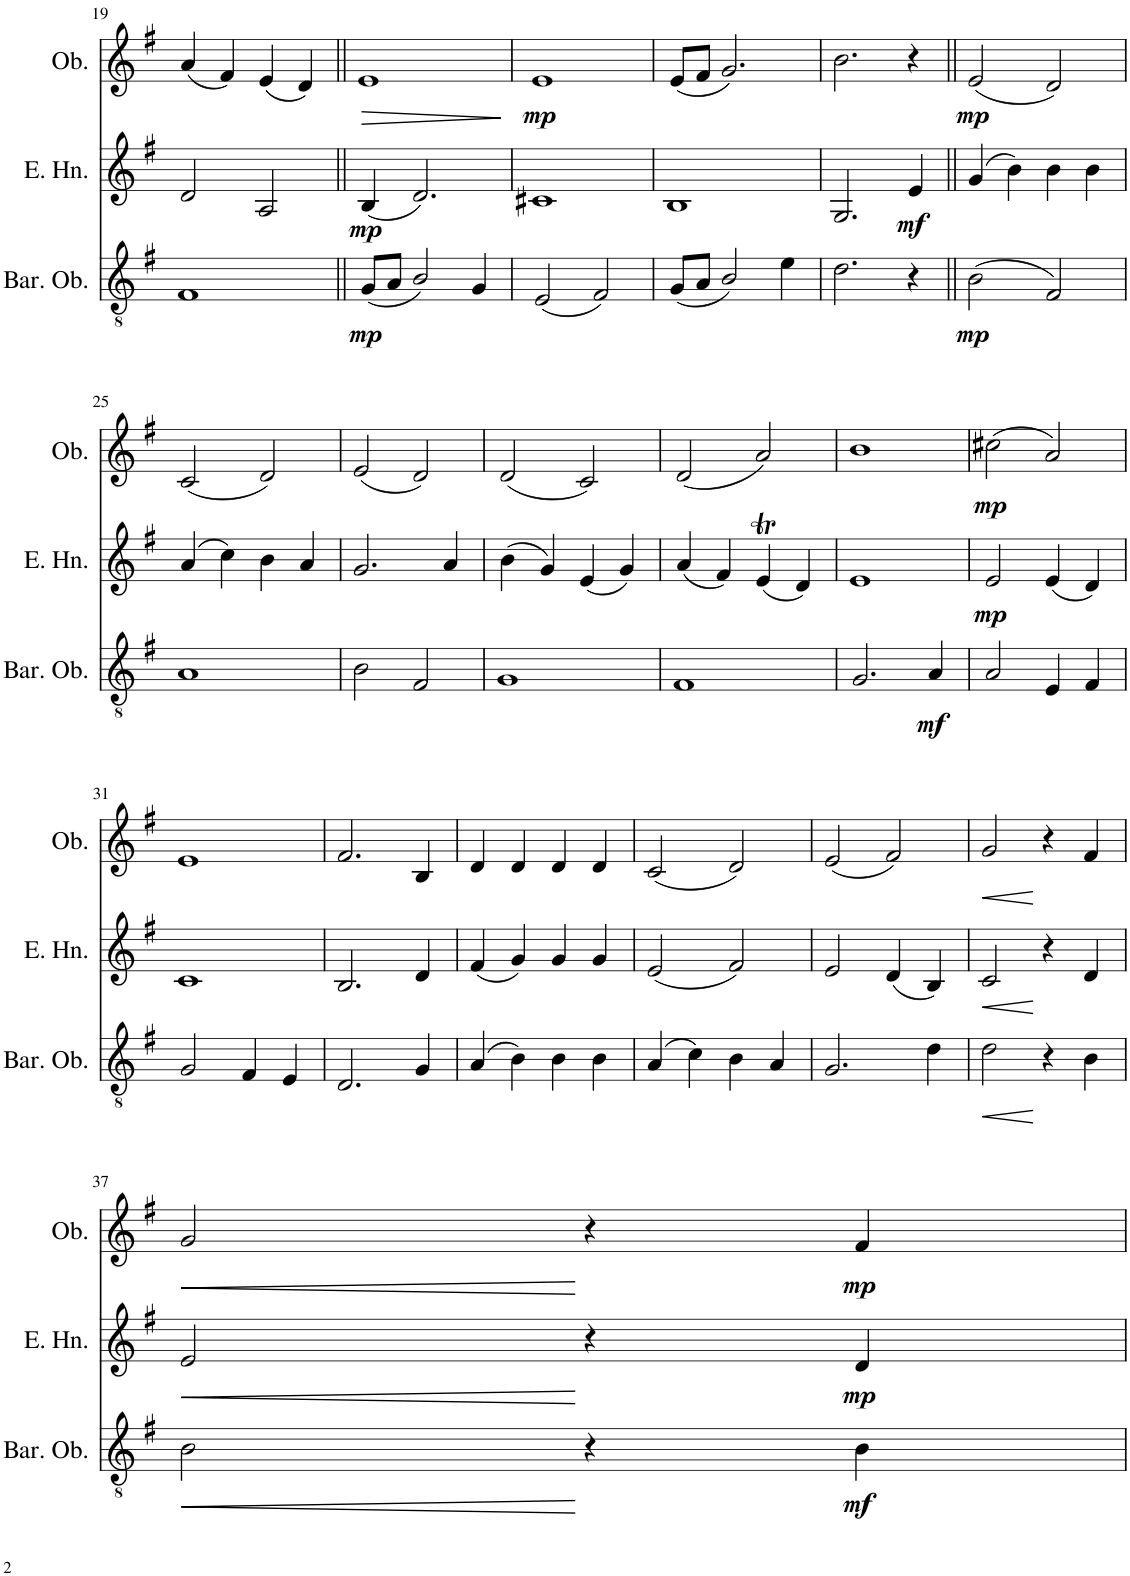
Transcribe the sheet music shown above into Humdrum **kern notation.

**kern	**dynam	**kern	**dynam	**kern	**dynam
*part3	*part3	*part2	*part2	*part1	*part1
*staff3	*staff3	*staff2	*staff2	*staff1	*staff1
*I"Baritone Oboe	*	*I"English Horn	*	*I"Oboe	*
*I'Bar. Ob.	*	*I'E. Hn.	*	*I'Ob.	*
!!LO:PB:g=z
*clefGv2	*	*clefG2	*	*clefG2	*
*	*	*ITrd4c7	*	*	*
*k[f#]	*	*k[f#]	*	*k[f#]	*
*M4/4	*	*M4/4	*	*M4/4	*
=19	=19	=19	=19	=19	=19
1F#	.	2d/	.	(4a/	.
.	.	.	.	4f#/)	.
.	.	2A/	.	(4e/	.
.	.	.	.	4d/)	.
=20||	=20||	=20||	=20||	=20||	=20||
!	!LO:DY:b	!	!LO:DY:b	!	!LO:HP:b
(8G/L	mp	(4B/	mp	1e	>
8A/J	.	.	.	.	.
2B/)	.	2.d/)	.	.	.
4G/	.	.	.	.	.
.	.	.	.	.	]
=21	=21	=21	=21	=21	=21
!	!	!	!	!	!LO:DY:b
(2E/	.	1c#X	.	1e	mp
2F#/)	.	.	.	.	.
=22	=22	=22	=22	=22	=22
(8G/L	.	1B	.	(8e/L	.
8A/J	.	.	.	8f#/J	.
2B/)	.	.	.	2.g/)	.
4e\	.	.	.	.	.
=23	=23	=23	=23	=23	=23
2.d\	.	2.G/	.	2.b\	.
!	!	!	!LO:DY:b	!	!
4r	.	4e/	mf	4r	.
=24||	=24||	=24||	=24||	=24||	=24||
!	!LO:DY:b	!	!	!	!LO:DY:b
(2B\	mp	(4g/	.	(2e/	mp
.	.	4b\)	.	.	.
2F#/)	.	4b\	.	2d/)	.
.	.	4b\	.	.	.
!!LO:LB:g=z
=25	=25	=25	=25	=25	=25
1A	.	(4a/	.	(2c/	.
.	.	4cc\)	.	.	.
.	.	4b\	.	2d/)	.
.	.	4a/	.	.	.
=26	=26	=26	=26	=26	=26
2B\	.	2.g/	.	(2e/	.
2F#/	.	.	.	2d/)	.
.	.	4a/	.	.	.
=27	=27	=27	=27	=27	=27
1G	.	(4b\	.	(2d/	.
.	.	4g/)	.	.	.
.	.	(4e/	.	2c/)	.
.	.	4g/)	.	.	.
=28	=28	=28	=28	=28	=28
1F#	.	(4a/	.	(2d/	.
.	.	4f#/)	.	.	.
.	.	(4eT/	.	2a/)	.
.	.	4d/)	.	.	.
=29	=29	=29	=29	=29	=29
2.G/	.	1e	.	1b	.
!	!LO:DY:b	!	!	!	!
4A/	mf	.	.	.	.
=30	=30	=30	=30	=30	=30
!	!	!	!LO:DY:b	!	!LO:DY:b
2A/	.	2e/	mp	(2cc#X\	mp
4E/	.	(4e/	.	2a/)	.
4F#/	.	4d/)	.	.	.
!!LO:LB:g=z
=31	=31	=31	=31	=31	=31
2G/	.	1c	.	1e	.
4F#/	.	.	.	.	.
4E/	.	.	.	.	.
=32	=32	=32	=32	=32	=32
2.D/	.	2.B/	.	2.f#/	.
4G/	.	4d/	.	4B/	.
=33	=33	=33	=33	=33	=33
(4A/	.	(4f#/	.	4d/	.
4B\)	.	4g/)	.	4d/	.
4B\	.	4g/	.	4d/	.
4B\	.	4g/	.	4d/	.
=34	=34	=34	=34	=34	=34
(4A/	.	(2e/	.	(2c/	.
4c\)	.	.	.	.	.
4B\	.	2f#/)	.	2d/)	.
4A/	.	.	.	.	.
=35	=35	=35	=35	=35	=35
2.G/	.	2e/	.	(2e/	.
.	.	(4d/	.	2f#/)	.
4d\	.	4B/)	.	.	.
=36	=36	=36	=36	=36	=36
!	!LO:HP:b	!	!LO:HP:b	!	!LO:HP:b
2d\	<	2c/	<	2g/	<
4r	[	4r	[	4r	[
4B\	.	4d/	.	4f#/	.
!!LO:LB:g=z
=37	=37	=37	=37	=37	=37
!	!LO:HP:b	!	!LO:HP:b	!	!LO:HP:b
2B\	<	2e/	<	2g/	<
4r	[	4r	[	4r	[
!	!LO:DY:b	!	!LO:DY:b	!	!LO:DY:b
4B\	mf	4d/	mp	4f#/	mp
=	=	=	=	=	=
*-	*-	*-	*-	*-	*-
